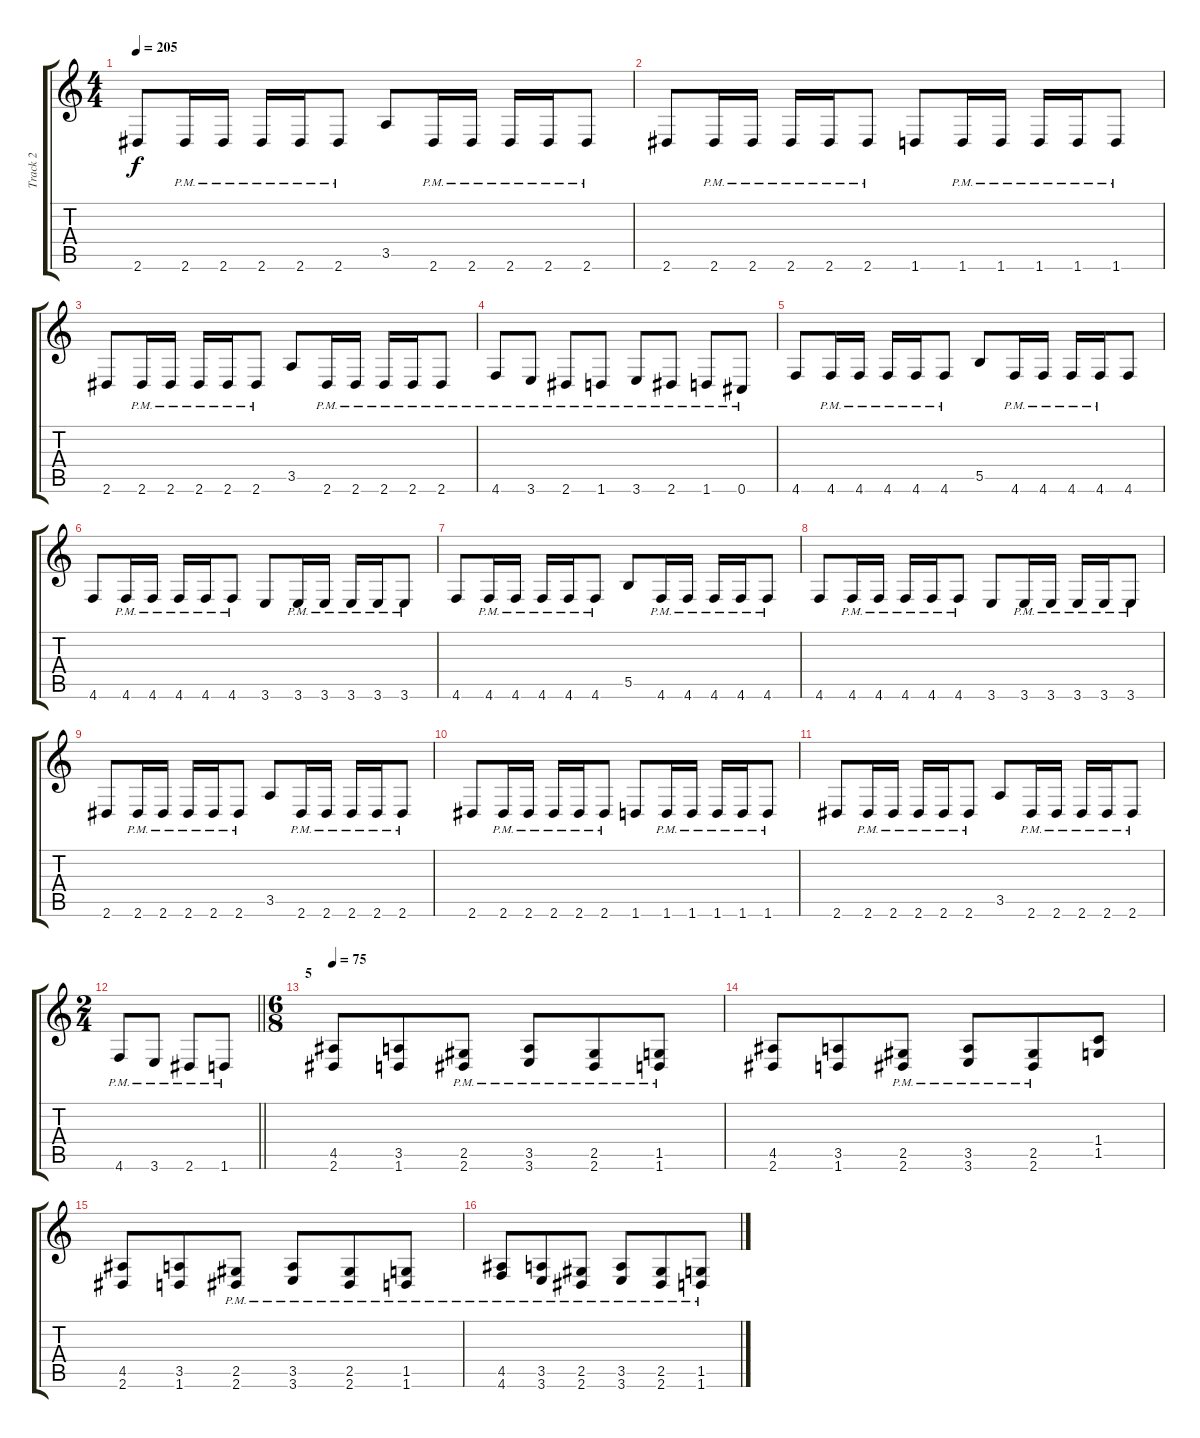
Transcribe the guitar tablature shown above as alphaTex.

\track ("Track 2" "Track 2") {instrument distortionguitar}
\staff {score tabs}
\tuning (Db4 Ab3 E3 B2 Gb2 Db2) {hide}
\ts (4 4)
\tempo 205
\clef g2
\ks c
2.6.8{dy f} 2.6{pm}.16 2.6{pm}.16 2.6{pm}.16 2.6{pm}.16 2.6{pm}.8 3.5.8 2.6{pm}.16 2.6{pm}.16 2.6{pm}.16 2.6{pm}.16 2.6{pm}.8 |
2.6.8 2.6{pm}.16 2.6{pm}.16 2.6{pm}.16 2.6{pm}.16 2.6{pm}.8 1.6.8 1.6{pm}.16 1.6{pm}.16 1.6{pm}.16 1.6{pm}.16 1.6{pm}.8 |
2.6.8 2.6{pm}.16 2.6{pm}.16 2.6{pm}.16 2.6{pm}.16 2.6{pm}.8 3.5.8 2.6{pm}.16 2.6{pm}.16 2.6{pm}.16 2.6{pm}.16 2.6{pm}.8 |
4.6{pm}.8 3.6{pm}.8 2.6{pm}.8 1.6{pm}.8 3.6{pm}.8 2.6{pm}.8 1.6{pm}.8 0.6{pm}.8 |
4.6.8 4.6{pm}.16 4.6{pm}.16 4.6{pm}.16 4.6{pm}.16 4.6{pm}.8 5.5.8 4.6{pm}.16 4.6{pm}.16 4.6{pm}.16 4.6{pm}.16 4.6.8 |
4.6.8 4.6{pm}.16 4.6{pm}.16 4.6{pm}.16 4.6{pm}.16 4.6{pm}.8 3.6.8 3.6{pm}.16 3.6{pm}.16 3.6{pm}.16 3.6{pm}.16 3.6{pm}.8 |
4.6.8 4.6{pm}.16 4.6{pm}.16 4.6{pm}.16 4.6{pm}.16 4.6{pm}.8 5.5.8 4.6{pm}.16 4.6{pm}.16 4.6{pm}.16 4.6{pm}.16 4.6{pm}.8 |
4.6.8 4.6{pm}.16 4.6{pm}.16 4.6{pm}.16 4.6{pm}.16 4.6{pm}.8 3.6.8 3.6{pm}.16 3.6{pm}.16 3.6{pm}.16 3.6{pm}.16 3.6{pm}.8 |
2.6.8 2.6{pm}.16 2.6{pm}.16 2.6{pm}.16 2.6{pm}.16 2.6{pm}.8 3.5.8 2.6{pm}.16 2.6{pm}.16 2.6{pm}.16 2.6{pm}.16 2.6{pm}.8 |
2.6.8 2.6{pm}.16 2.6{pm}.16 2.6{pm}.16 2.6{pm}.16 2.6{pm}.8 1.6.8 1.6{pm}.16 1.6{pm}.16 1.6{pm}.16 1.6{pm}.16 1.6{pm}.8 |
2.6.8 2.6{pm}.16 2.6{pm}.16 2.6{pm}.16 2.6{pm}.16 2.6{pm}.8 3.5.8 2.6{pm}.16 2.6{pm}.16 2.6{pm}.16 2.6{pm}.16 2.6{pm}.8 |
\ts (2 4)
\barLineRight lightlight
4.6{pm}.8 3.6{pm}.8 2.6{pm}.8 1.6{pm}.8 |
\ts (6 8)
\section ("" "5")
\tempo 80
\tempo 75
(4.5 2.6).8 (3.5 1.6).8 (2.5{pm} 2.6{pm}).8 (3.5{pm} 3.6{pm}).8 (2.5{pm} 2.6{pm}).8 (1.5{pm} 1.6{pm}).8 |
(4.5 2.6).8 (3.5 1.6).8 (2.5{pm} 2.6{pm}).8 (3.5{pm} 3.6{pm}).8 (2.5{pm} 2.6{pm}).8 (1.4 1.5).8 |
(4.5 2.6).8 (3.5 1.6).8 (2.5{pm} 2.6{pm}).8 (3.5{pm} 3.6{pm}).8 (2.5{pm} 2.6{pm}).8 (1.5{pm} 1.6{pm}).8 |
(4.5{pm} 4.6{pm}).8 (3.5{pm} 3.6{pm}).8 (2.5{pm} 2.6{pm}).8 (3.5{pm} 3.6{pm}).8 (2.5{pm} 2.6{pm}).8 (1.5{pm} 1.6{pm}).8
